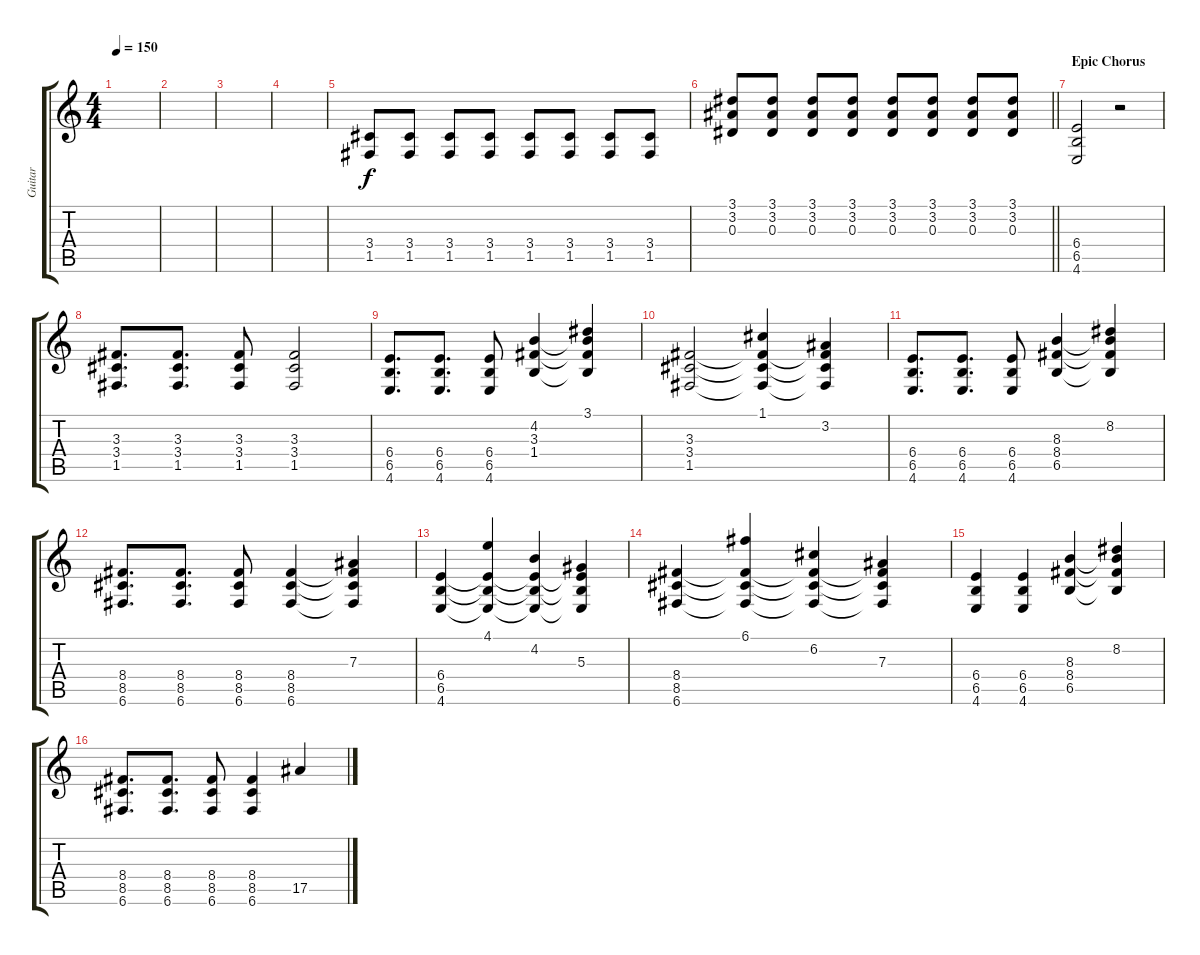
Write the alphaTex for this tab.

\track ("Guitar" "Guitar") {instrument distortionguitar}
\staff {score tabs}
\tuning (C4 G3 Eb3 Bb2 F2 C2) {hide}
\ts (4 4)
\tempo 150
\clef g2
\ks c
|
|
|
|
(3.4 1.5).8{dy f} (3.4 1.5).8 (3.4 1.5).8 (3.4 1.5).8 (3.4 1.5).8 (3.4 1.5).8 (3.4 1.5).8 (3.4 1.5).8 |
\barLineRight lightlight
(3.1 3.2 0.3).8 (3.1 3.2 0.3).8 (3.1 3.2 0.3).8 (3.1 3.2 0.3).8 (3.1 3.2 0.3).8 (3.1 3.2 0.3).8 (3.1 3.2 0.3).8 (3.1 3.2 0.3).8 |
\section ("" "Epic Chorus")
(6.4 6.5 4.6).2 r.2 |
(3.3 3.4 1.5).8{d} (3.3 3.4 1.5).8{d} (3.3 3.4 1.5).8 (3.3 3.4 1.5).2 |
(6.4 6.5 4.6).8{d} (6.4 6.5 4.6).8{d} (6.4 6.5 4.6).8 (4.2 3.3 1.4).4 (3.1 4.2{t} 3.3{t} 1.4{t}).4 |
(3.3 3.4 1.5).2 (1.1 3.3{t} 3.4{t} 1.5{t}).4 (3.2 3.3{t} 3.4{t} 1.5{t}).4 |
(6.4 6.5 4.6).8{d} (6.4 6.5 4.6).8{d} (6.4 6.5 4.6).8 (8.3 8.4 6.5).4 (8.2 8.3{t} 8.4{t} 6.5{t}).4 |
(8.4 8.5 6.6).8{d} (8.4 8.5 6.6).8{d} (8.4 8.5 6.6).8 (8.4 8.5 6.6).4 (7.3 8.4{t} 8.5{t} 6.6{t}).4 |
(6.4 6.5 4.6).4 (4.1 6.4{t} 6.5{t} 4.6{t}).4 (4.2 6.4{t} 6.5{t} 4.6{t}).4 (5.3 6.4{t} 6.5{t} 4.6{t}).4 |
(8.4 8.5 6.6).4 (6.1 8.4{t} 8.5{t} 6.6{t}).4 (6.2 8.4{t} 8.5{t} 6.6{t}).4 (7.3 8.4{t} 8.5{t} 6.6{t}).4 |
(6.4 6.5 4.6).4 (6.4 6.5 4.6).4 (8.3 8.4 6.5).4 (8.2 8.3{t} 8.4{t} 6.5{t}).4 |
(8.4 8.5 6.6).8{d} (8.4 8.5 6.6).8{d} (8.4 8.5 6.6).8 (8.4 8.5 6.6).4 17.5.4
